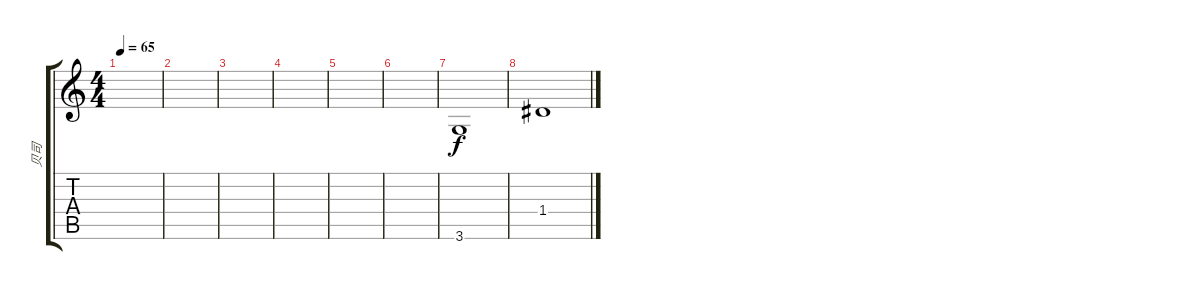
\track ("贝司" "贝司") {instrument acousticbass}
\staff {score tabs}
\tuning (E4 B3 G3 D3 A2 E2) {hide}
\ts (4 4)
\tempo 65
\clef g2
\ks c
|
|
|
|
|
|
3.6.1 |
1.4.1
